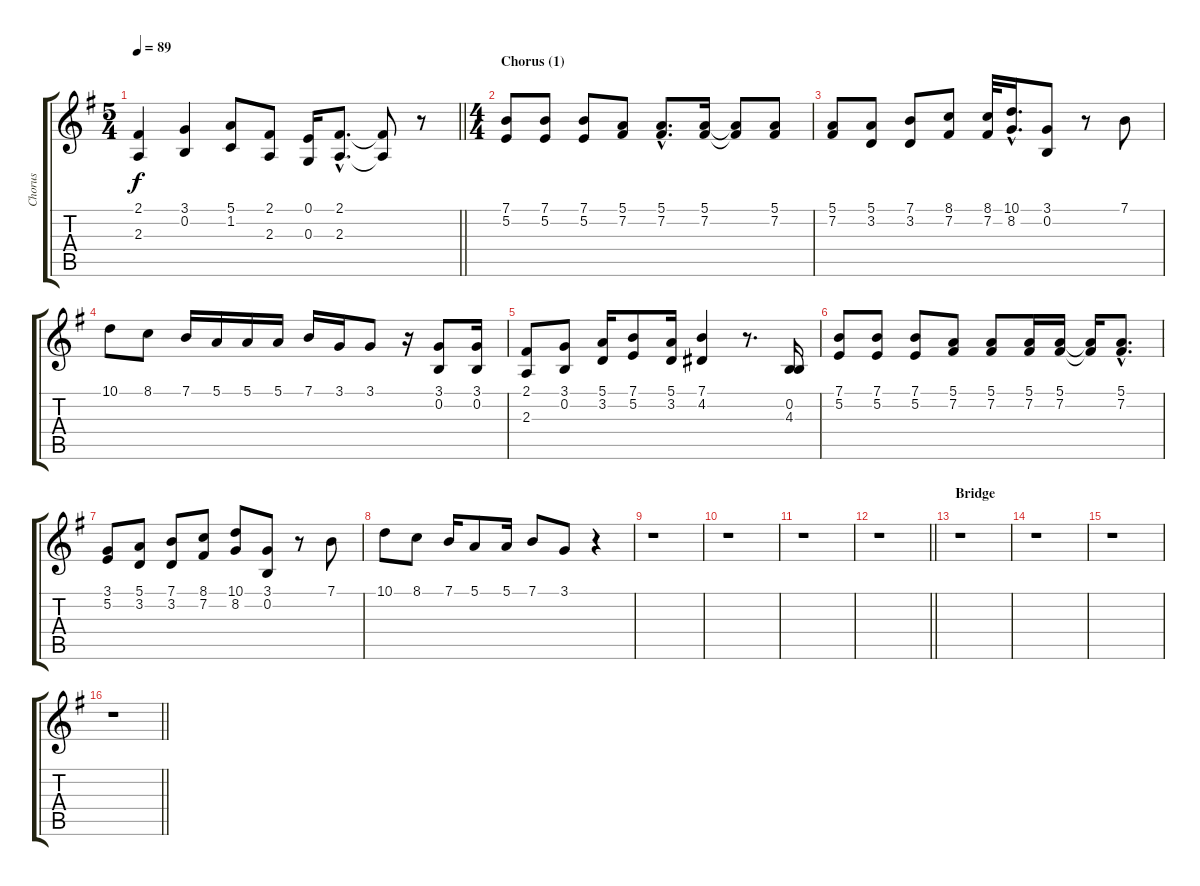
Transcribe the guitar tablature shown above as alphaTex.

\track ("Chorus" "Chorus") {instrument sopranosax}
\staff {score tabs}
\tuning (E4 B3 G3 D3 A2 E2) {hide}
\ts (5 4)
\tempo 89
\clef g2
\barLineRight lightlight
\ks g
(2.1 2.3).4{dy f} (3.1 0.2).4 (5.1 1.2).8 (2.1 2.3).8 (0.1 0.3).16 (2.1{hac} 2.3{hac}).8{d} (2.1{t} 2.3{t}).8 r.8 |
\ts (4 4)
\section ("" "Chorus (1)")
(7.1 5.2).8 (7.1 5.2).8 (7.1 5.2).8 (5.1 7.2).8 (5.1{hac} 7.2{hac}).8{d} (5.1 7.2).16 (5.1{t} 7.2{t}).8 (5.1 7.2).8 |
(5.1 7.2).8 (5.1 3.2).8 (7.1 3.2).8 (8.1 7.2).8 (8.1 7.2).32 (10.1{hac} 8.2{hac}).16{d} (3.1 0.2).8 r.8 7.1.8 |
10.1.8 8.1.8 7.1.16 5.1.16 5.1.16 5.1.16 7.1.16 3.1.16 3.1.8 r.16 (3.1 0.2).8 (3.1 0.2).16 |
(2.1 2.3).8 (3.1 0.2).8 (5.1 3.2).16 (7.1 5.2).8 (5.1 3.2).16 (7.1 4.2).4 r.8{d} (0.2 4.3).16 |
(7.1 5.2).8 (7.1 5.2).8 (7.1 5.2).8 (5.1 7.2).8 (5.1 7.2).8 (5.1 7.2).16 (5.1 7.2).16 (5.1{t} 7.2{t}).16 (5.1{hac} 7.2{hac}).8{d} |
(3.1 5.2).8 (5.1 3.2).8 (7.1 3.2).8 (8.1 7.2).8 (10.1 8.2).8 (3.1 0.2).8 r.8 7.1.8 |
10.1.8 8.1.8 7.1.16 5.1.8 5.1.16 7.1.8 3.1.8 r.4 |
r.1 |
r.1 |
r.1 |
\barLineRight lightlight
r.1 |
\section ("" "Bridge")
r.1 |
r.1 |
r.1 |
\barLineRight lightlight
r.1
